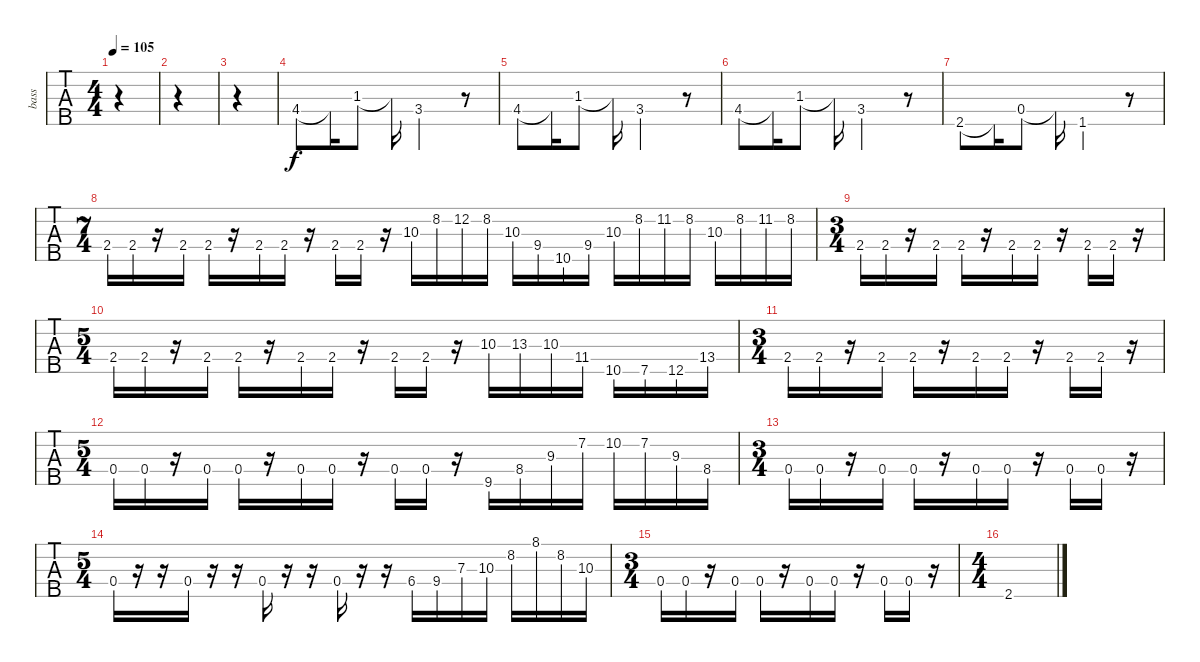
\track ("bass" "bass") {instrument slapbass1}
\staff {tabs}
\tuning (Gb2 Db2 Ab1 Eb1 Bb0) {hide}
\ts (4 4)
\tempo 105
\clef f4
\ks c
|
|
|
4.4.8 4.4{t}.16 1.3.8 1.3{t}.16 3.4.2 r.8 |
4.4.8 4.4{t}.16 1.3.8 1.3{t}.16 3.4.2 r.8 |
4.4.8 4.4{t}.16 1.3.8 1.3{t}.16 3.4.2 r.8 |
2.5.8 2.5{t}.16 0.4.8 0.4{t}.16 1.5.2 r.8 |
\ts (7 4)
2.4.16 2.4.16 r.16 2.4.16 2.4.16 r.16 2.4.16 2.4.16 r.16 2.4.16 2.4.16 r.16 10.3.16 8.2.16 12.2.16 8.2.16 10.3.16 9.4.16 10.5.16 9.4.16 10.3.16 8.2.16 11.2.16 8.2.16 10.3.16 8.2.16 11.2.16 8.2.16 |
\ts (3 4)
2.4.16 2.4.16 r.16 2.4.16 2.4.16 r.16 2.4.16 2.4.16 r.16 2.4.16 2.4.16 r.16 |
\ts (5 4)
2.4.16 2.4.16 r.16 2.4.16 2.4.16 r.16 2.4.16 2.4.16 r.16 2.4.16 2.4.16 r.16 10.3.16 13.3.16 10.3.16 11.4.16 10.5.16 7.5.16 12.5.16 13.4.16 |
\ts (3 4)
2.4.16 2.4.16 r.16 2.4.16 2.4.16 r.16 2.4.16 2.4.16 r.16 2.4.16 2.4.16 r.16 |
\ts (5 4)
0.4.16 0.4.16 r.16 0.4.16 0.4.16 r.16 0.4.16 0.4.16 r.16 0.4.16 0.4.16 r.16 9.5.16 8.4.16 9.3.16 7.2.16 10.2.16 7.2.16 9.3.16 8.4.16 |
\ts (3 4)
0.4.16 0.4.16 r.16 0.4.16 0.4.16 r.16 0.4.16 0.4.16 r.16 0.4.16 0.4.16 r.16 |
\ts (5 4)
0.4.16 r.16 r.16 0.4.16 r.16 r.16 0.4.16 r.16 r.16 0.4.16 r.16 r.16 6.4.16 9.4.16 7.3.16 10.3.16 8.2.16 8.1.16 8.2.16 10.3.16 |
\ts (3 4)
0.4.16 0.4.16 r.16 0.4.16 0.4.16 r.16 0.4.16 0.4.16 r.16 0.4.16 0.4.16 r.16 |
\ts (4 4)
2.5.1
